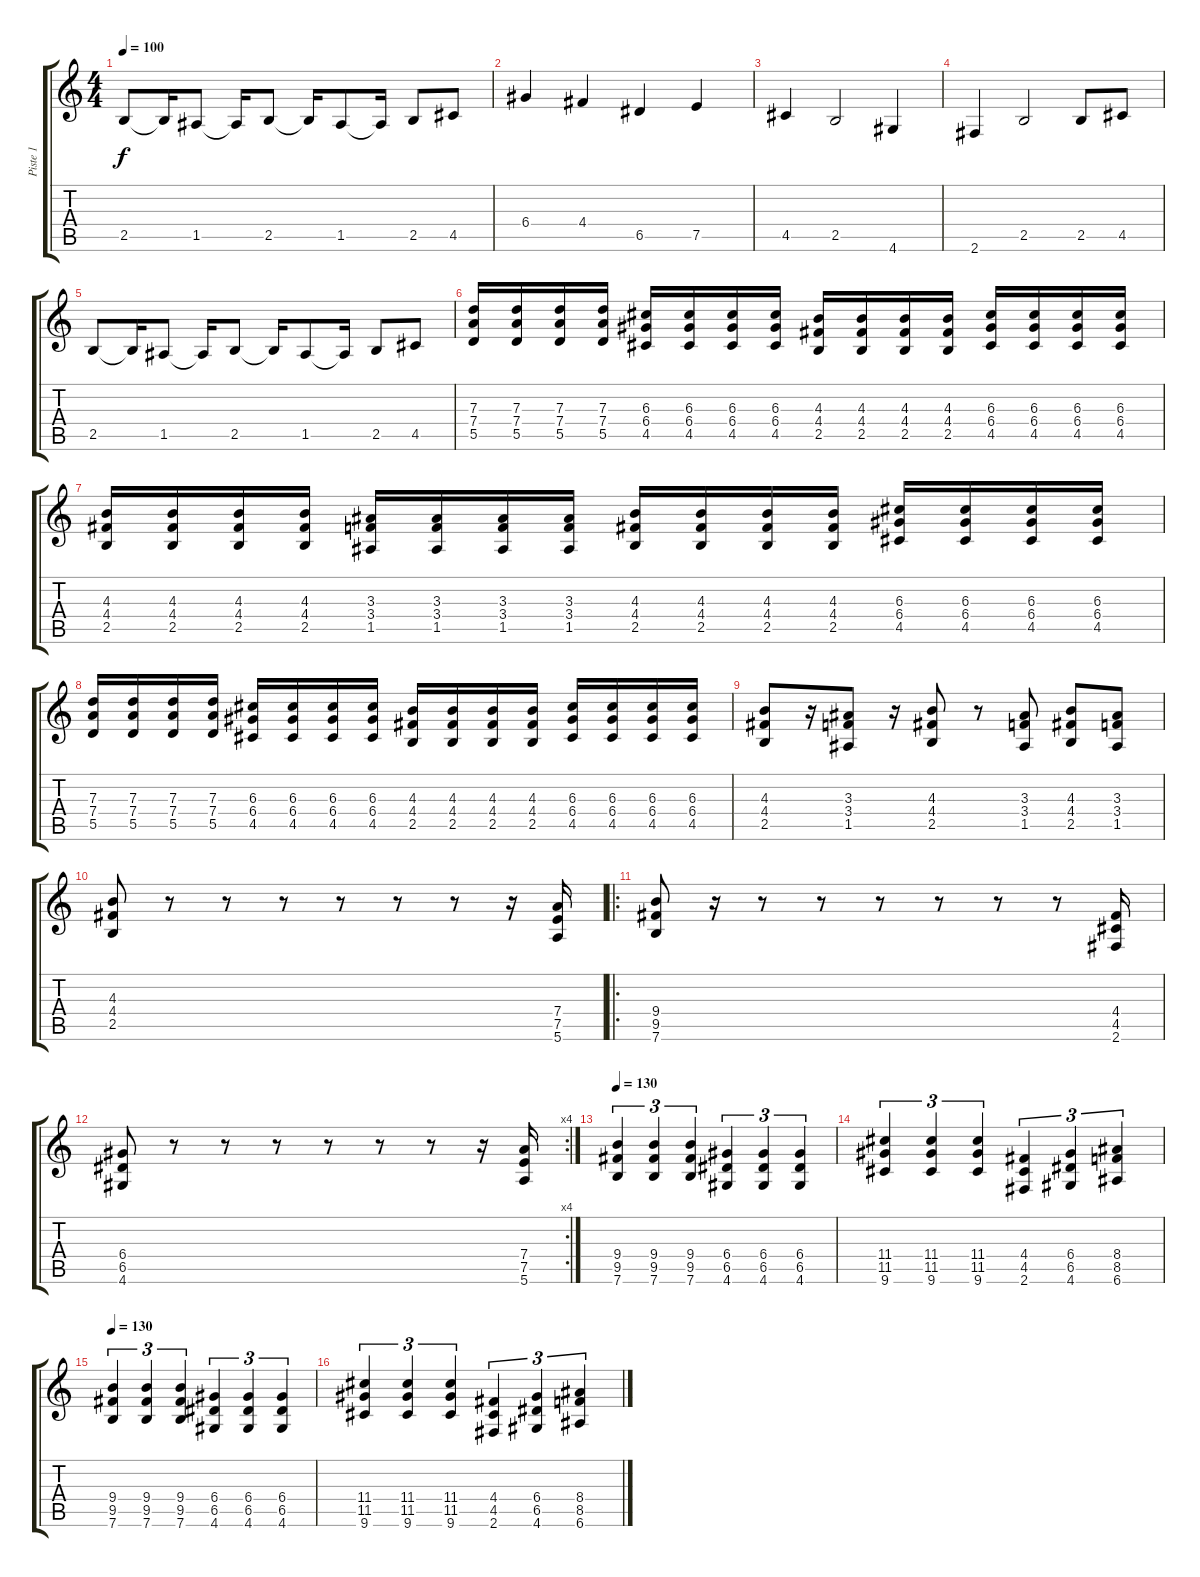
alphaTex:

\track ("Piste 1" "Piste 1") {instrument electricguitarjazz}
\staff {score tabs}
\tuning (E4 B3 G3 D3 A2 E2) {hide}
\ts (4 4)
\tempo 100
\clef g2
\ks c
2.5.8{dy f} 2.5{t}.16 1.5.8 1.5{t}.16 2.5.8 2.5{t}.16 1.5.8 1.5{t}.16 2.5.8 4.5.8 |
6.4.4 4.4.4 6.5.4 7.5.4 |
4.5.4 2.5.2 4.6.4 |
2.6.4 2.5.2 2.5.8 4.5.8 |
2.5.8 2.5{t}.16 1.5.8 1.5{t}.16 2.5.8 2.5{t}.16 1.5.8 1.5{t}.16 2.5.8 4.5.8 |
(7.3 7.4 5.5).16 (7.3 7.4 5.5).16 (7.3 7.4 5.5).16 (7.3 7.4 5.5).16 (6.3 6.4 4.5).16 (6.3 6.4 4.5).16 (6.3 6.4 4.5).16 (6.3 6.4 4.5).16 (4.3 4.4 2.5).16 (4.3 4.4 2.5).16 (4.3 4.4 2.5).16 (4.3 4.4 2.5).16 (6.3 6.4 4.5).16 (6.3 6.4 4.5).16 (6.3 6.4 4.5).16 (6.3 6.4 4.5).16 |
(4.3 4.4 2.5).16 (4.3 4.4 2.5).16 (4.3 4.4 2.5).16 (4.3 4.4 2.5).16 (3.3 3.4 1.5).16 (3.3 3.4 1.5).16 (3.3 3.4 1.5).16 (3.3 3.4 1.5).16 (4.3 4.4 2.5).16 (4.3 4.4 2.5).16 (4.3 4.4 2.5).16 (4.3 4.4 2.5).16 (6.3 6.4 4.5).16 (6.3 6.4 4.5).16 (6.3 6.4 4.5).16 (6.3 6.4 4.5).16 |
(7.3 7.4 5.5).16 (7.3 7.4 5.5).16 (7.3 7.4 5.5).16 (7.3 7.4 5.5).16 (6.3 6.4 4.5).16 (6.3 6.4 4.5).16 (6.3 6.4 4.5).16 (6.3 6.4 4.5).16 (4.3 4.4 2.5).16 (4.3 4.4 2.5).16 (4.3 4.4 2.5).16 (4.3 4.4 2.5).16 (6.3 6.4 4.5).16 (6.3 6.4 4.5).16 (6.3 6.4 4.5).16 (6.3 6.4 4.5).16 |
(4.3 4.4 2.5).8 r.16 (3.3 3.4 1.5).8 r.16 (4.3 4.4 2.5).8 r.8 (3.3 3.4 1.5).8 (4.3 4.4 2.5).8 (3.3 3.4 1.5).8 |
(4.3 4.4 2.5).8 r.8 r.8 r.8 r.8 r.8 r.8 r.16 (7.4 7.5 5.6).16 |
\ro
(9.4 9.5 7.6).8 r.16 r.8 r.8 r.8 r.8 r.8 r.8 (4.4 4.5 2.6).16 |
\rc 4
(6.4 6.5 4.6).8 r.8 r.8 r.8 r.8 r.8 r.8 r.16 (7.4 7.5 5.6).16 |
\tempo 130
(9.4 9.5 7.6).4{tu (3 2)} (9.4 9.5 7.6).4{tu (3 2)} (9.4 9.5 7.6).4{tu (3 2)} (6.4 6.5 4.6).4{tu (3 2)} (6.4 6.5 4.6).4{tu (3 2)} (6.4 6.5 4.6).4{tu (3 2)} |
(11.4 11.5 9.6).4{tu (3 2)} (11.4 11.5 9.6).4{tu (3 2)} (11.4 11.5 9.6).4{tu (3 2)} (4.4 4.5 2.6).4{tu (3 2)} (6.4 6.5 4.6).4{tu (3 2)} (8.4 8.5 6.6).4{tu (3 2)} |
\tempo 130
(9.4 9.5 7.6).4{tu (3 2)} (9.4 9.5 7.6).4{tu (3 2)} (9.4 9.5 7.6).4{tu (3 2)} (6.4 6.5 4.6).4{tu (3 2)} (6.4 6.5 4.6).4{tu (3 2)} (6.4 6.5 4.6).4{tu (3 2)} |
(11.4 11.5 9.6).4{tu (3 2)} (11.4 11.5 9.6).4{tu (3 2)} (11.4 11.5 9.6).4{tu (3 2)} (4.4 4.5 2.6).4{tu (3 2)} (6.4 6.5 4.6).4{tu (3 2)} (8.4 8.5 6.6).4{tu (3 2)}
